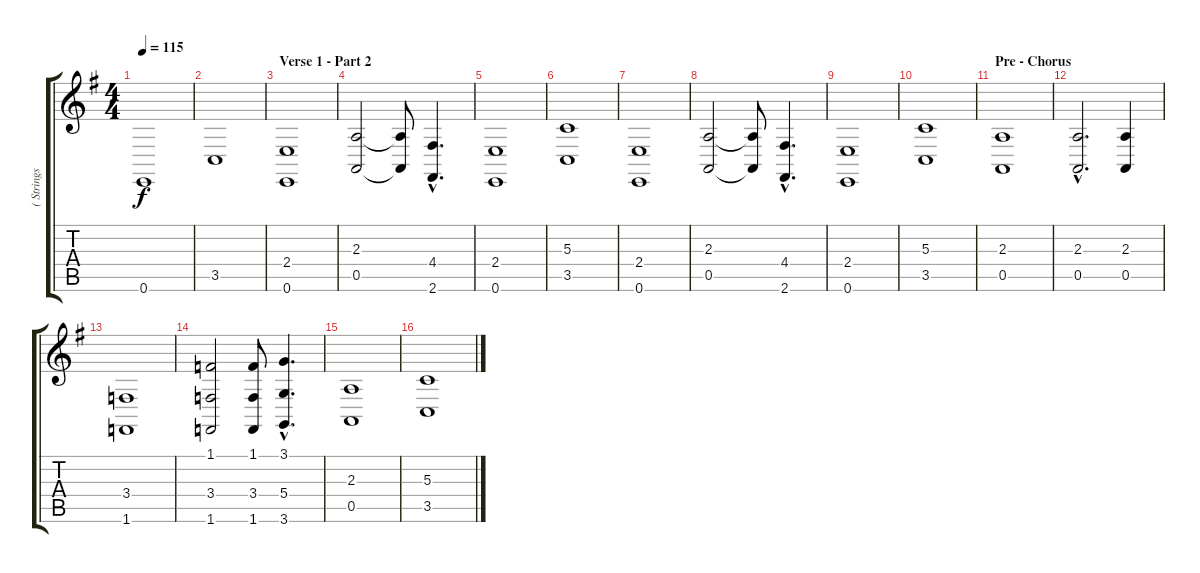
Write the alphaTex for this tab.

\track ("( Strings )" "( Strings ") {instrument tremolostrings}
\staff {score tabs}
\tuning (E4 B3 G3 D3 A2 E2) {hide}
\ts (4 4)
\tempo 115
\clef g2
\ks eminor
0.6.1{dy f} |
3.5.1 |
\section ("" "Verse 1 - Part 2")
(2.4 0.6).1 |
(2.3 0.5).2 (2.3{t} 0.5{t}).8 (4.4{hac} 2.6{hac}).4{d} |
(2.4 0.6).1 |
(5.3 3.5).1 |
(2.4 0.6).1 |
(2.3 0.5).2 (2.3{t} 0.5{t}).8 (4.4{hac} 2.6{hac}).4{d} |
(2.4 0.6).1 |
(5.3 3.5).1 |
\section ("" "Pre - Chorus")
(2.3 0.5).1 |
(2.3{hac} 0.5{hac}).2{d} (2.3 0.5).4 |
(3.4 1.6).1 |
(1.1 3.4 1.6).2 (1.1 3.4 1.6).8 (3.1{hac} 5.4{hac} 3.6{hac}).4{d} |
(2.3 0.5).1 |
(5.3 3.5).1
